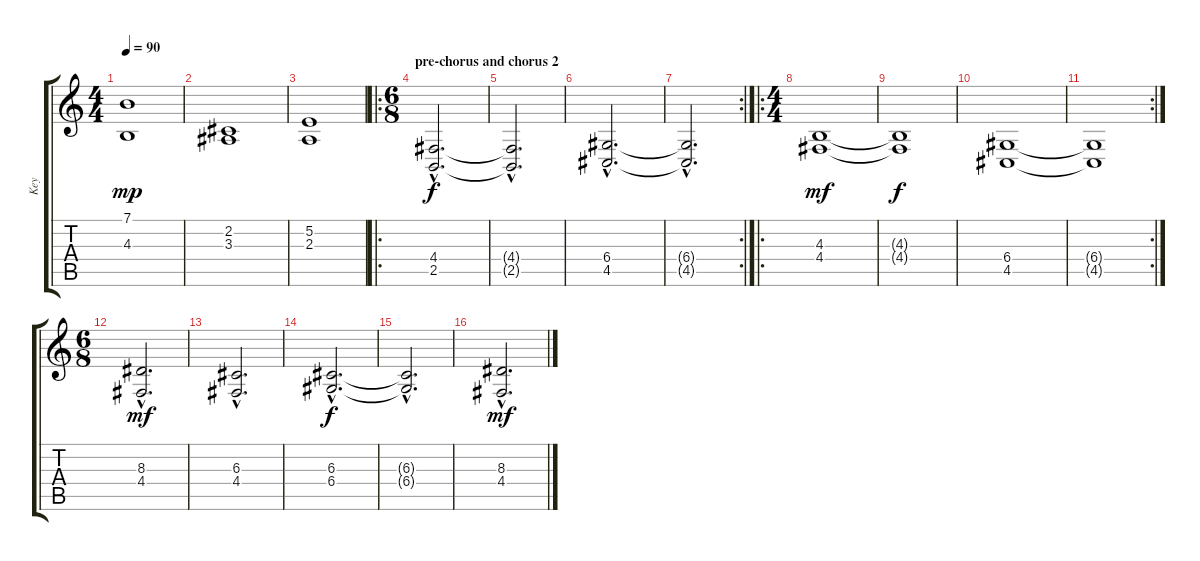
\track ("Key" "Key") {instrument pad2warm}
\staff {score tabs}
\tuning (E4 B3 G3 D3 A2 E2) {hide}
\ts (4 4)
\tempo 90
\clef g2
\ks c
(7.1 4.3).1{dy mp} |
(2.2 3.3).1 |
(5.2 2.3).1 |
\ro
\ts (6 8)
\section ("" "pre-chorus and chorus 2")
(4.4{hac} 2.5{hac}).2{d dy f} |
(4.4{hac t} 2.5{hac t}).2{d} |
(6.4{hac} 4.5{hac}).2{d} |
\rc 2
(6.4{hac t} 4.5{hac t}).2{d} |
\ro
\ts (4 4)
(4.3 4.4).1{dy mf} |
(4.3{t} 4.4{t}).1{dy f} |
(6.4 4.5).1 |
\rc 2
(6.4{t} 4.5{t}).1 |
\ts (6 8)
(8.3{hac} 4.4{hac}).2{d dy mf} |
(6.3{hac} 4.4{hac}).2{d} |
(6.3{hac} 6.4{hac}).2{d dy f} |
(6.3{hac t} 6.4{hac t}).2{d} |
(8.3{hac} 4.4{hac}).2{d dy mf}
